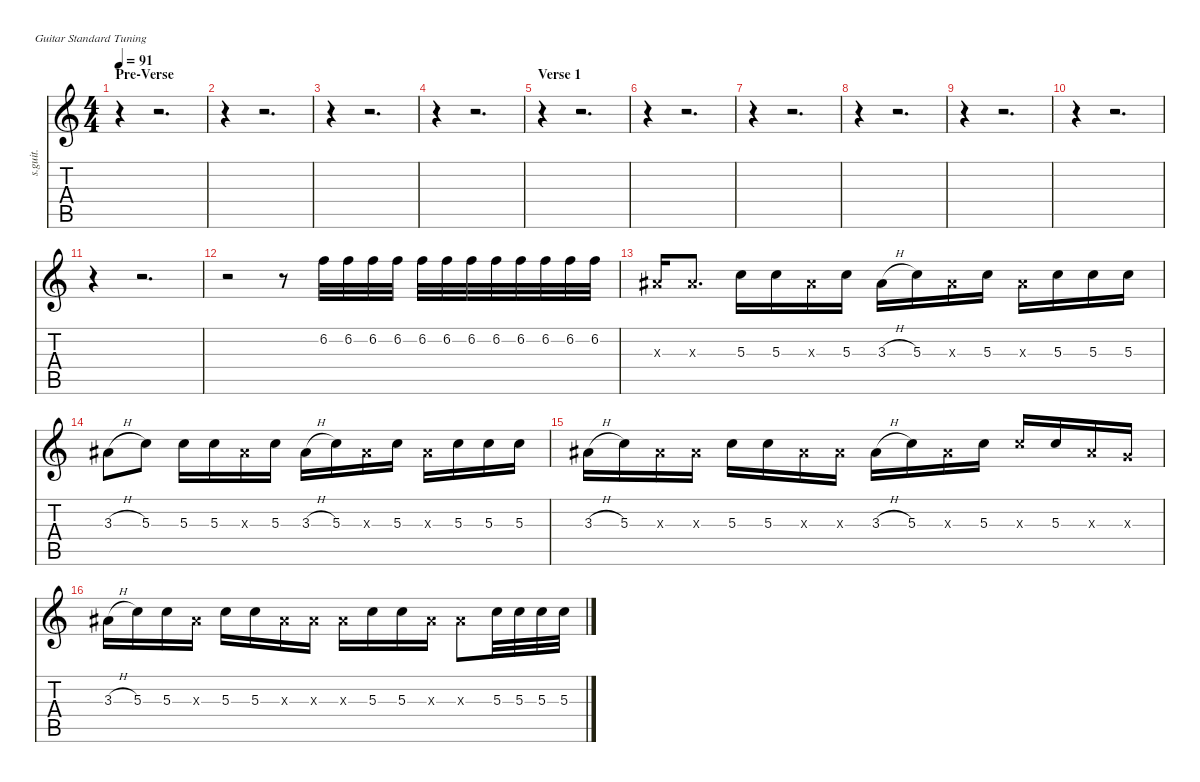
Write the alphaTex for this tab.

\defaultSystemsLayout 4
\hideDynamics
\bracketExtendMode nobrackets
\track ("Josh - Clean" "s.guit.") {instrument electricguitarclean}
\staff {score tabs}
\tuning (E4 B3 G3 D3 A2 E2)
\ts (4 4)
\section ("" "Pre-Verse")
\tempo 91
\clef g2
\ks c
r.4{dy mf} r.2{d} |
r.4 r.2{d} |
r.4 r.2{d} |
r.4 r.2{d} |
\section ("" "Verse 1")
r.4 r.2{d} |
r.4 r.2{d} |
r.4 r.2{d} |
r.4 r.2{d} |
r.4 r.2{d} |
r.4 r.2{d} |
r.4 r.2{d} |
r.2 r.8 6.2.32{dy f} 6.2.32 6.2.32 6.2.32 6.2.32 6.2.32 6.2.32 6.2.32 6.2.32 6.2.32 6.2.32 6.2.32 |
3.3{x acc #}.16 3.3{x acc #}.8{d} 5.3.16 5.3.16 3.3{x acc #}.16 5.3.16 3.3{h acc #}.16 5.3.16 3.3{x acc #}.16 5.3.16 3.3{x acc #}.16 5.3.16 5.3.16 5.3.16 |
3.3{h acc #}.8 5.3.8 5.3.16 5.3.16 3.3{x acc #}.16 5.3.16 3.3{h acc #}.16 5.3.16 3.3{x acc #}.16 5.3.16 3.3{x acc #}.16 5.3.16 5.3.16 5.3.16 |
3.3{h acc #}.16 5.3.16 3.3{x acc #}.16 3.3{x acc #}.16 5.3.16 5.3.16 3.3{x acc #}.16 3.3{x acc #}.16 3.3{h acc #}.16 5.3.16 3.3{x acc #}.16 5.3.16 5.3{x}.16 5.3.16 3.3{x acc #}.16 0.3{x}.16 |
3.3{h acc #}.16 5.3.16 5.3.16 3.3{x acc #}.16 5.3.16 5.3.16 3.3{x acc #}.16 3.3{x acc #}.16 3.3{x acc #}.16 5.3.16 5.3.16 3.3{x acc #}.16 3.3{x acc #}.8 5.3.32 5.3.32 5.3.32 5.3.32
